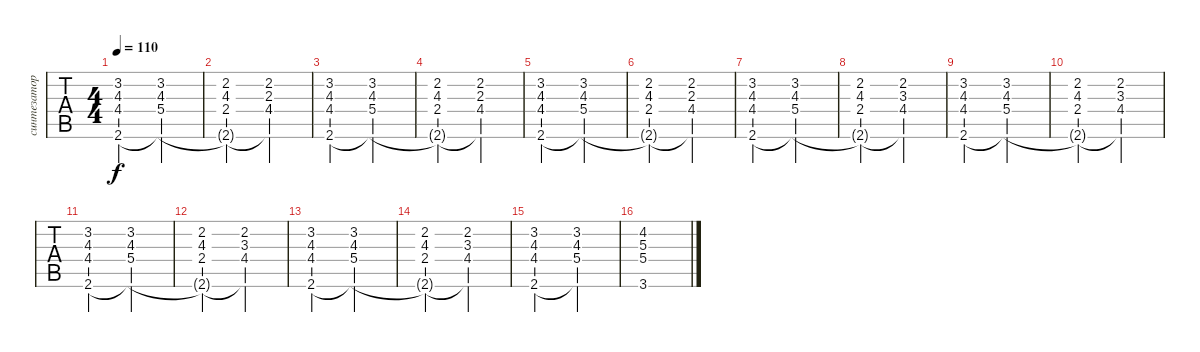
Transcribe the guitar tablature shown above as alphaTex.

\track ("синтезатор (сэмпл орган)" "синтезатор") {instrument drawbarorgan}
\staff {tabs}
\tuning (E4 B3 G3 D3 A2 E2) {hide}
\ts (4 4)
\tempo 110
\clef g2
\ks c
(3.2 4.3 4.4 2.6).2{dy f} (3.2 4.3 5.4 2.6{t}).2 |
(2.2 4.3 2.4 2.6{t}).2 (2.2 2.3 4.4 2.6{t}).2 |
(3.2 4.3 4.4 2.6).2 (3.2 4.3 5.4 2.6{t}).2 |
(2.2 4.3 2.4 2.6{t}).2 (2.2 2.3 4.4 2.6{t}).2 |
(3.2 4.3 4.4 2.6).2 (3.2 4.3 5.4 2.6{t}).2 |
(2.2 4.3 2.4 2.6{t}).2 (2.2 2.3 4.4 2.6{t}).2 |
(3.2 4.3 4.4 2.6).2 (3.2 4.3 5.4 2.6{t}).2 |
(2.2 4.3 2.4 2.6{t}).2 (2.2 3.3 4.4 2.6{t}).2 |
(3.2 4.3 4.4 2.6).2 (3.2 4.3 5.4 2.6{t}).2 |
(2.2 4.3 2.4 2.6{t}).2 (2.2 3.3 4.4 2.6{t}).2 |
(3.2 4.3 4.4 2.6).2 (3.2 4.3 5.4 2.6{t}).2 |
(2.2 4.3 2.4 2.6{t}).2 (2.2 3.3 4.4 2.6{t}).2 |
(3.2 4.3 4.4 2.6).2 (3.2 4.3 5.4 2.6{t}).2 |
(2.2 4.3 2.4 2.6{t}).2 (2.2 3.3 4.4 2.6{t}).2 |
(3.2 4.3 4.4 2.6).2 (3.2 4.3 5.4 2.6{t}).2 |
(4.2 5.3 5.4 3.6).1
